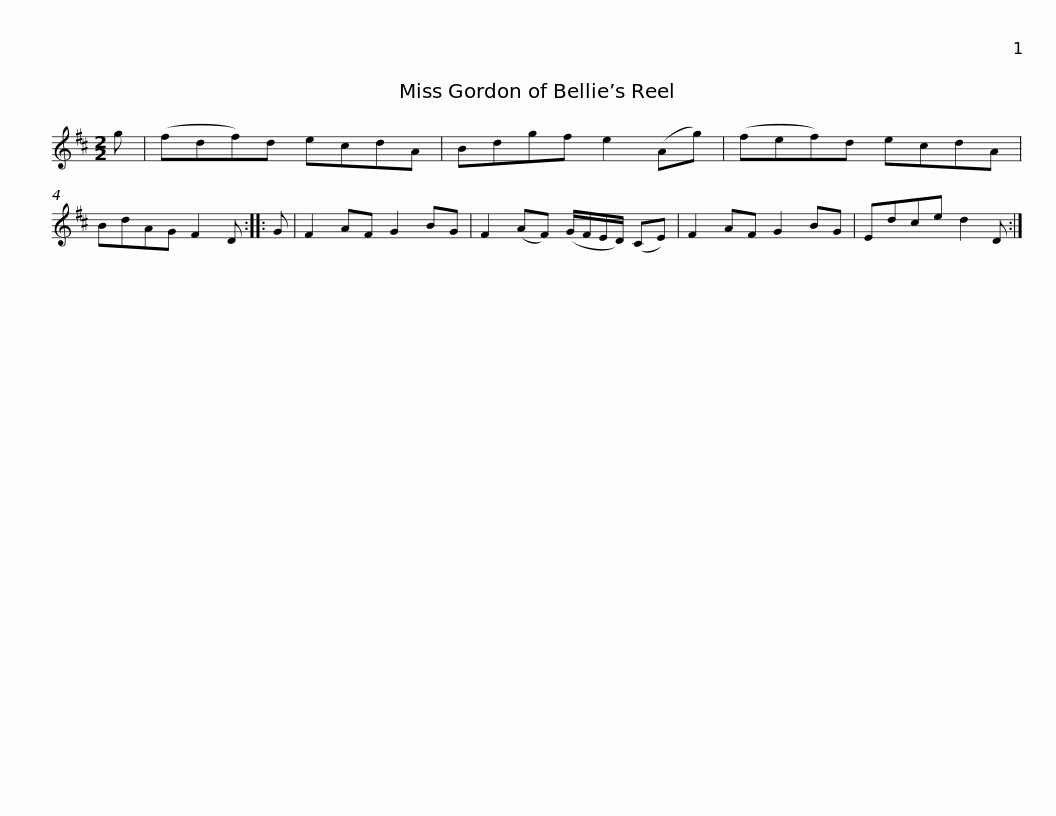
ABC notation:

X:1
L:1/8
M:2/2
I:linebreak $
K:D
V:1 treble
V:1
 g | (fdf)d ecdA | Bdgf e2 (Ag) | (fef)d ecdA | BdAG F2 D :: %5
 G | F2 AF G2 BG |$ F2 (AF) (G/F/E/D/) (CE) | F2 AF G2 BG | Edce d2 D :| %10
